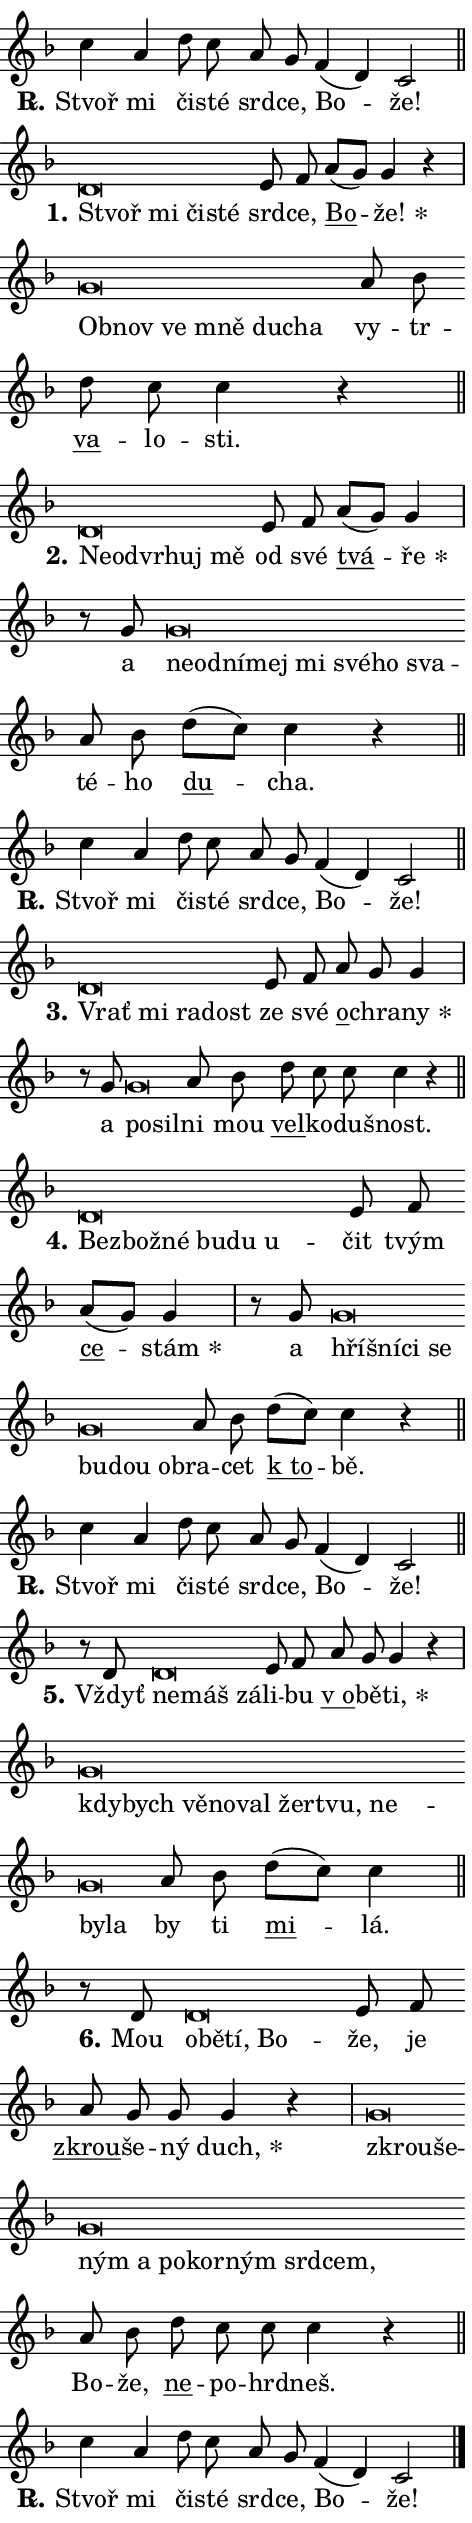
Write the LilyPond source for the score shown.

\version "2.24.0"
\header { tagline = "" }
\paper {
  indent = 0\cm
  top-margin = 0\cm
  right-margin = 0.13\cm % to fit lyric hyphens
  bottom-margin = 0\cm
  left-margin = 0\cm
  paper-width = 8\cm
  page-breaking = #ly:one-page-breaking
  system-system-spacing.basic-distance = #11
  score-system-spacing.basic-distance = #11
  ragged-last = ##f
}


%% Author: Thomas Morley
%% https://lists.gnu.org/archive/html/lilypond-user/2020-05/msg00002.html
#(define (line-position grob)
"Returns position of @var[grob} in current system:
   @code{'start}, if at first time-step
   @code{'end}, if at last time-step
   @code{'middle} otherwise
"
  (let* ((col (ly:item-get-column grob))
         (ln (ly:grob-object col 'left-neighbor))
         (rn (ly:grob-object col 'right-neighbor))
         (col-to-check-left (if (ly:grob? ln) ln col))
         (col-to-check-right (if (ly:grob? rn) rn col))
         (break-dir-left
           (and
             (ly:grob-property col-to-check-left 'non-musical #f)
             (ly:item-break-dir col-to-check-left)))
         (break-dir-right
           (and
             (ly:grob-property col-to-check-right 'non-musical #f)
             (ly:item-break-dir col-to-check-right))))
        (cond ((eqv? 1 break-dir-left) 'start)
              ((eqv? -1 break-dir-right) 'end)
              (else 'middle))))

#(define (tranparent-at-line-position vctor)
  (lambda (grob)
  "Relying on @code{line-position} select the relevant enry from @var{vctor}.
Used to determine transparency,"
    (case (line-position grob)
      ((end) (not (vector-ref vctor 0)))
      ((middle) (not (vector-ref vctor 1)))
      ((start) (not (vector-ref vctor 2))))))

noteHeadBreakVisibility =
#(define-music-function (break-visibility)(vector?)
"Makes @code{NoteHead}s transparent relying on @var{break-visibility}"
#{
  \override NoteHead.transparent =
    #(tranparent-at-line-position break-visibility)
#})

#(define delete-ledgers-for-transparent-note-heads
  (lambda (grob)
    "Reads whether a @code{NoteHead} is transparent.
If so this @code{NoteHead} is removed from @code{'note-heads} from
@var{grob}, which is supposed to be @code{LedgerLineSpanner}.
As a result ledgers are not printed for this @code{NoteHead}"
    (let* ((nhds-array (ly:grob-object grob 'note-heads))
           (nhds-list
             (if (ly:grob-array? nhds-array)
                 (ly:grob-array->list nhds-array)
                 '()))
           ;; Relies on the transparent-property being done before
           ;; Staff.LedgerLineSpanner.after-line-breaking is executed.
           ;; This is fragile ...
           (to-keep
             (remove
               (lambda (nhd)
                 (ly:grob-property nhd 'transparent #f))
               nhds-list)))
      ;; TODO find a better method to iterate over grob-arrays, similiar
      ;; to filter/remove etc for lists
      ;; For now rebuilt from scratch
      (set! (ly:grob-object grob 'note-heads)  '())
      (for-each
        (lambda (nhd)
          (ly:pointer-group-interface::add-grob grob 'note-heads nhd))
        to-keep))))

squashNotes = {
  \override NoteHead.X-extent = #'(-0.2 . 0.2)
  \override NoteHead.Y-extent = #'(-0.75 . 0)
  \override NoteHead.stencil =
    #(lambda (grob)
       (let ((pos (ly:grob-property grob 'staff-position)))
         (begin
           (if (< pos -7) (display "ERROR: Lower brevis then expected\n") (display ""))
           (if (<= pos -6) ly:text-interface::print ly:note-head::print))))
}
unSquashNotes = {
  \revert NoteHead.X-extent
  \revert NoteHead.Y-extent
  \revert NoteHead.stencil
}

hideNotes = \noteHeadBreakVisibility #begin-of-line-visible
unHideNotes = \noteHeadBreakVisibility #all-visible

% work-around for resetting accidentals
% https://lilypond.org/doc/v2.23/Documentation/notation/displaying-rhythms#unmetered-music
cadenzaMeasure = {
  \cadenzaOff
  \partial 1024 s1024
  \cadenzaOn
}

#(define-markup-command (accent layout props text) (markup?)
  "Underline accented syllable"
  (interpret-markup layout props
    #{\markup \override #'(offset . 4.3) \underline { #text }#}))

responsum = \markup \concat {
  "R" \hspace #-1.05 \path #0.1 #'((moveto 0 0.07) (lineto 0.9 0.8)) \hspace #0.05 "."
}

spaceSize = #0.6828661417322834 % exact space size for TeX Gyre Schola

\layout {
  \context {
    \Staff
    \remove "Time_signature_engraver"
    \override LedgerLineSpanner.after-line-breaking = #delete-ledgers-for-transparent-note-heads
  }
  \context {
    \Lyrics {
      \override LyricSpace.minimum-distance = \spaceSize
      \override LyricText.font-name = #"TeX Gyre Schola"
      \override LyricText.font-size = 1
      \override StanzaNumber.font-name = #"TeX Gyre Schola Bold"
      \override StanzaNumber.font-size = 1
    }
  }
  \context {
    \Score 
    \override NoteHead.text =
      #(lambda (grob) 
        (let ((pos (ly:grob-property grob 'staff-position)))
          #{\markup {
            \combine
              \halign #-0.55 \raise #(if (= pos -6) 0 0.5) \override #'(thickness . 2) \draw-line #'(3.2 . 0)
              \musicglyph "noteheads.sM1"
          }#}))
  }
}

% magnetic-lyrics.ily
%
%   written by
%     Jean Abou Samra <jean@abou-samra.fr>
%     Werner Lemberg <wl@gnu.org>
%
%   adapted by
%     Jiri Hon <jiri.hon@gmail.com>
%
% Version 2022-Apr-15

% https://www.mail-archive.com/lilypond-user@gnu.org/msg149350.html

#(define (Left_hyphen_pointer_engraver context)
   "Collect syllable-hyphen-syllable occurrences in lyrics and store
them in properties.  This engraver only looks to the left.  For
example, if the lyrics input is @code{foo -- bar}, it does the
following.

@itemize @bullet
@item
Set the @code{text} property of the @code{LyricHyphen} grob between
@q{foo} and @q{bar} to @code{foo}.

@item
Set the @code{left-hyphen} property of the @code{LyricText} grob with
text @q{foo} to the @code{LyricHyphen} grob between @q{foo} and
@q{bar}.
@end itemize

Use this auxiliary engraver in combination with the
@code{lyric-@/text::@/apply-@/magnetic-@/offset!} hook."
   (let ((hyphen #f)
         (text #f))
     (make-engraver
      (acknowledgers
       ((lyric-syllable-interface engraver grob source-engraver)
        (set! text grob)))
      (end-acknowledgers
       ((lyric-hyphen-interface engraver grob source-engraver)
        ;(when (not (grob::has-interface grob 'lyric-space-interface))
          (set! hyphen grob)));)
      ((stop-translation-timestep engraver)
       (when (and text hyphen)
         (ly:grob-set-object! text 'left-hyphen hyphen))
       (set! text #f)
       (set! hyphen #f)))))

#(define (lyric-text::apply-magnetic-offset! grob)
   "If the space between two syllables is less than the value in
property @code{LyricText@/.details@/.squash-threshold}, move the right
syllable to the left so that it gets concatenated with the left
syllable.

Use this function as a hook for
@code{LyricText@/.after-@/line-@/breaking} if the
@code{Left_@/hyphen_@/pointer_@/engraver} is active."
   (let ((hyphen (ly:grob-object grob 'left-hyphen #f)))
     (when hyphen
       (let ((left-text (ly:spanner-bound hyphen LEFT)))
         (when (grob::has-interface left-text 'lyric-syllable-interface)
           (let* ((common (ly:grob-common-refpoint grob left-text X))
                  (this-x-ext (ly:grob-extent grob common X))
                  (left-x-ext
                   (begin
                     ;; Trigger magnetism for left-text.
                     (ly:grob-property left-text 'after-line-breaking)
                     (ly:grob-extent left-text common X)))
                  ;; `delta` is the gap width between two syllables.
                  (delta (- (interval-start this-x-ext)
                            (interval-end left-x-ext)))
                  (details (ly:grob-property grob 'details))
                  (threshold (assoc-get 'squash-threshold details 0.2)))
             (when (< delta threshold)
               (let* (;; We have to manipulate the input text so that
                      ;; ligatures crossing syllable boundaries are not
                      ;; disabled.  For languages based on the Latin
                      ;; script this is essentially a beautification.
                      ;; However, for non-Western scripts it can be a
                      ;; necessity.
                      (lt (ly:grob-property left-text 'text))
                      (rt (ly:grob-property grob 'text))
                      (is-space (grob::has-interface hyphen 'lyric-space-interface))
                      (space (if is-space " " ""))
                      (extra-delta (if is-space spaceSize 0))
                      ;; Append new syllable.
                      (ltrt-space (if (and (string? lt) (string? rt))
                                (string-append lt space rt)
                                (make-concat-markup (list lt space rt))))
                      ;; Right-align `ltrt` to the right side.
                      (ltrt-space-markup (grob-interpret-markup
                               grob
                               (make-translate-markup
                                (cons (interval-length this-x-ext) 0)
                                (make-right-align-markup ltrt-space)))))
                 (begin
                   ;; Don't print `left-text`.
                   (ly:grob-set-property! left-text 'stencil #f)
                   ;; Set text and stencil (which holds all collected
                   ;; syllables so far) and shift it to the left.
                   (ly:grob-set-property! grob 'text ltrt-space)
                   (ly:grob-set-property! grob 'stencil ltrt-space-markup)
                   (ly:grob-translate-axis! grob (- (- delta extra-delta)) X))))))))))


#(define (lyric-hyphen::displace-bounds-first grob)
   ;; Make very sure this callback isn't triggered too early.
   (let ((left (ly:spanner-bound grob LEFT))
         (right (ly:spanner-bound grob RIGHT)))
     (ly:grob-property left 'after-line-breaking)
     (ly:grob-property right 'after-line-breaking)
     (ly:lyric-hyphen::print grob)))

squashThreshold = #0.4

\layout {
  \context {
    \Lyrics
    \consists #Left_hyphen_pointer_engraver
    \override LyricText.after-line-breaking =
      #lyric-text::apply-magnetic-offset!
    \override LyricHyphen.stencil = #lyric-hyphen::displace-bounds-first
    \override LyricText.details.squash-threshold = \squashThreshold
    \override LyricHyphen.minimum-distance = 0
    \override LyricHyphen.minimum-length = \squashThreshold
  }
}

squashText = \override LyricText.details.squash-threshold = 9999
unSquashText = \override LyricText.details.squash-threshold = \squashThreshold

leftText = \override LyricText.self-alignment-X = #LEFT
unLeftText = \revert LyricText.self-alignment-X

starOffset = #(lambda (grob) 
                (let ((x_offset (ly:self-alignment-interface::aligned-on-x-parent grob)))
                  (if (= x_offset 0) 0 (+ x_offset 1.2))))

star = #(define-music-function (syllable)(string?)
"Append star separator at the end of a syllable"
#{
  \once \override LyricText.X-offset = #starOffset
  \lyricmode { \markup {
    #syllable
    \override #'((font-name . "TeX Gyre Schola Bold")) \hspace #0.2 \lower #0.65 \larger "*"
  } }
#})

starAccent = #(define-music-function (syllable)(string?)
"Append star separator at the end of a syllable and make accent"
#{
  \once \override LyricText.X-offset = #starOffset
  \lyricmode { \markup {
    \accent #syllable
    \override #'((font-name . "TeX Gyre Schola Bold")) \hspace #0.2 \lower #0.65 \larger "*"
  } }
#})

breath = #(define-music-function (syllable)(string?)
"Append breathing indicator at the end of a syllable"
#{
  \lyricmode { \markup { #syllable "+" } }
#})

optionalBreath = #(define-music-function (syllable)(string?)
"Append optional breathing indicator at the end of a syllable"
#{
  \lyricmode { \markup { #syllable "(+)" } }
#})


\score {
    <<
        \new Voice = "melody" { \cadenzaOn \key f \major \relative { c''4 a d8 c a g \bar "" f4( d) c2 \cadenzaMeasure \bar "||" \break } }
        \new Lyrics \lyricsto "melody" { \lyricmode { \set stanza = \responsum
Stvoř mi či -- sté srd -- ce, Bo -- že! } }
    >>
    \layout {}
}

\score {
    <<
        \new Voice = "melody" { \cadenzaOn \key f \major \relative { \squashNotes d'\breve*1/16 \hideNotes \breve*1/16 \bar "" \breve*1/16 \breve*1/16 \bar "" \unHideNotes \unSquashNotes e8 f \bar "" a[( g)] g4 r \cadenzaMeasure \bar "|" \squashNotes g\breve*1/16 \hideNotes \breve*1/16 \bar "" \breve*1/16 \bar "" \breve*1/16 \bar "" \breve*1/16 \breve*1/16 \bar "" \unHideNotes \unSquashNotes a8 bes \bar "" d c c4 r \cadenzaMeasure \bar "||" \break } }
        \new Lyrics \lyricsto "melody" { \lyricmode { \set stanza = "1."
\leftText Stvoř \squashText mi či -- sté \unLeftText \unSquashText srd -- ce, \markup \accent Bo -- \star že! \leftText Ob -- \squashText nov ve mně du -- cha \unLeftText \unSquashText vy -- tr -- \markup \accent va -- lo -- sti. } }
    >>
    \layout {}
}

\score {
    <<
        \new Voice = "melody" { \cadenzaOn \key f \major \relative { \squashNotes d'\breve*1/16 \hideNotes \breve*1/16 \bar "" \breve*1/16 \bar "" \breve*1/16 \breve*1/16 \bar "" \unHideNotes \unSquashNotes e8 f \bar "" a[( g)] g4 \cadenzaMeasure \bar "|" r8 g \squashNotes g\breve*1/16 \hideNotes \breve*1/16 \bar "" \breve*1/16 \bar "" \breve*1/16 \bar "" \breve*1/16 \bar "" \breve*1/16 \bar "" \breve*1/16 \breve*1/16 \bar "" \unHideNotes \unSquashNotes a8 bes \bar "" d[( c)] c4 r \cadenzaMeasure \bar "||" \break } }
        \new Lyrics \lyricsto "melody" { \lyricmode { \set stanza = "2."
\leftText Ne -- \squashText od -- vr -- huj mě \unLeftText \unSquashText od své \markup \accent tvá -- \star ře a \leftText ne -- \squashText od -- ní -- mej mi své -- ho sva -- \unLeftText \unSquashText té -- ho \markup \accent du -- cha. } }
    >>
    \layout {}
}

\score {
    <<
        \new Voice = "melody" { \cadenzaOn \key f \major \relative { c''4 a d8 c a g \bar "" f4( d) c2 \cadenzaMeasure \bar "||" \break } }
        \new Lyrics \lyricsto "melody" { \lyricmode { \set stanza = \responsum
Stvoř mi či -- sté srd -- ce, Bo -- že! } }
    >>
    \layout {}
}

\score {
    <<
        \new Voice = "melody" { \cadenzaOn \key f \major \relative { \squashNotes d'\breve*1/16 \hideNotes \breve*1/16 \bar "" \breve*1/16 \breve*1/16 \bar "" \unHideNotes \unSquashNotes e8 f \bar "" a g g4 \cadenzaMeasure \bar "|" r8 g \squashNotes g\breve*1/16 \hideNotes \breve*1/16 \bar "" \unHideNotes \unSquashNotes a8 bes \bar "" d c c c4 r \cadenzaMeasure \bar "||" \break } }
        \new Lyrics \lyricsto "melody" { \lyricmode { \set stanza = "3."
\leftText Vrať \squashText mi ra -- dost \unLeftText \unSquashText ze své \markup \accent o -- chra -- \star ny a \leftText po -- \squashText sil -- \unLeftText \unSquashText ni mou \markup \accent vel -- ko -- du -- šnost. } }
    >>
    \layout {}
}

\score {
    <<
        \new Voice = "melody" { \cadenzaOn \key f \major \relative { \squashNotes d'\breve*1/16 \hideNotes \breve*1/16 \bar "" \breve*1/16 \bar "" \breve*1/16 \bar "" \breve*1/16 \breve*1/16 \bar "" \unHideNotes \unSquashNotes e8 f \bar "" a[( g)] g4 \cadenzaMeasure \bar "|" r8 g \squashNotes g\breve*1/16 \hideNotes \breve*1/16 \bar "" \breve*1/16 \bar "" \breve*1/16 \bar "" \breve*1/16 \bar "" \breve*1/16 \breve*1/16 \bar "" \unHideNotes \unSquashNotes a8 bes \bar "" d[( c)] c4 r \cadenzaMeasure \bar "||" \break } }
        \new Lyrics \lyricsto "melody" { \lyricmode { \set stanza = "4."
\leftText Bez -- \squashText bož -- né bu -- du u -- \unLeftText \unSquashText čit tvým \markup \accent ce -- \star stám a \leftText hří -- \squashText šní -- ci se bu -- dou ob -- \unLeftText \unSquashText ra -- cet \markup \accent "k to" -- bě. } }
    >>
    \layout {}
}

\score {
    <<
        \new Voice = "melody" { \cadenzaOn \key f \major \relative { c''4 a d8 c a g \bar "" f4( d) c2 \cadenzaMeasure \bar "||" \break } }
        \new Lyrics \lyricsto "melody" { \lyricmode { \set stanza = \responsum
Stvoř mi či -- sté srd -- ce, Bo -- že! } }
    >>
    \layout {}
}

\score {
    <<
        \new Voice = "melody" { \cadenzaOn \key f \major \relative { r8 d' \squashNotes d\breve*1/16 \hideNotes \breve*1/16 \breve*1/16 \bar "" \unHideNotes \unSquashNotes e8 f \bar "" a g g4 r \cadenzaMeasure \bar "|" \squashNotes g\breve*1/16 \hideNotes \breve*1/16 \bar "" \breve*1/16 \bar "" \breve*1/16 \bar "" \breve*1/16 \bar "" \breve*1/16 \bar "" \breve*1/16 \bar "" \breve*1/16 \bar "" \breve*1/16 \breve*1/16 \bar "" \unHideNotes \unSquashNotes a8 bes \bar "" d[( c)] c4 \cadenzaMeasure \bar "||" \break } }
        \new Lyrics \lyricsto "melody" { \lyricmode { \set stanza = "5."
Vždyť \leftText ne -- \squashText máš zá -- \unLeftText \unSquashText li -- bu \markup \accent "v o" -- bě -- \star ti, \leftText kdy -- \squashText bych vě -- no -- val žer -- tvu, ne -- by -- la \unLeftText \unSquashText by ti \markup \accent mi -- lá. } }
    >>
    \layout {}
}

\score {
    <<
        \new Voice = "melody" { \cadenzaOn \key f \major \relative { r8 d' \squashNotes d\breve*1/16 \hideNotes \breve*1/16 \bar "" \breve*1/16 \breve*1/16 \bar "" \unHideNotes \unSquashNotes e8 f \bar "" a g g g4 r \cadenzaMeasure \bar "|" \squashNotes g\breve*1/16 \hideNotes \breve*1/16 \bar "" \breve*1/16 \bar "" \breve*1/16 \bar "" \breve*1/16 \bar "" \breve*1/16 \bar "" \breve*1/16 \bar "" \breve*1/16 \breve*1/16 \bar "" \unHideNotes \unSquashNotes a8 bes \bar "" d c c c4 r \cadenzaMeasure \bar "||" \break } }
        \new Lyrics \lyricsto "melody" { \lyricmode { \set stanza = "6."
Mou \leftText o -- \squashText bě -- tí, Bo -- \unLeftText \unSquashText že, je \markup \accent zkrou -- še -- ný \star duch, \leftText zkrou -- \squashText še -- ným a po -- kor -- ným srd -- cem, \unLeftText \unSquashText Bo -- že, \markup \accent ne -- po -- hrd -- neš. } }
    >>
    \layout {}
}

\score {
    <<
        \new Voice = "melody" { \cadenzaOn \key f \major \relative { c''4 a d8 c a g \bar "" f4( d) c2 \cadenzaMeasure \bar "||" \break } \bar "|." }
        \new Lyrics \lyricsto "melody" { \lyricmode { \set stanza = \responsum
Stvoř mi či -- sté srd -- ce, Bo -- že! } }
    >>
    \layout {}
}
